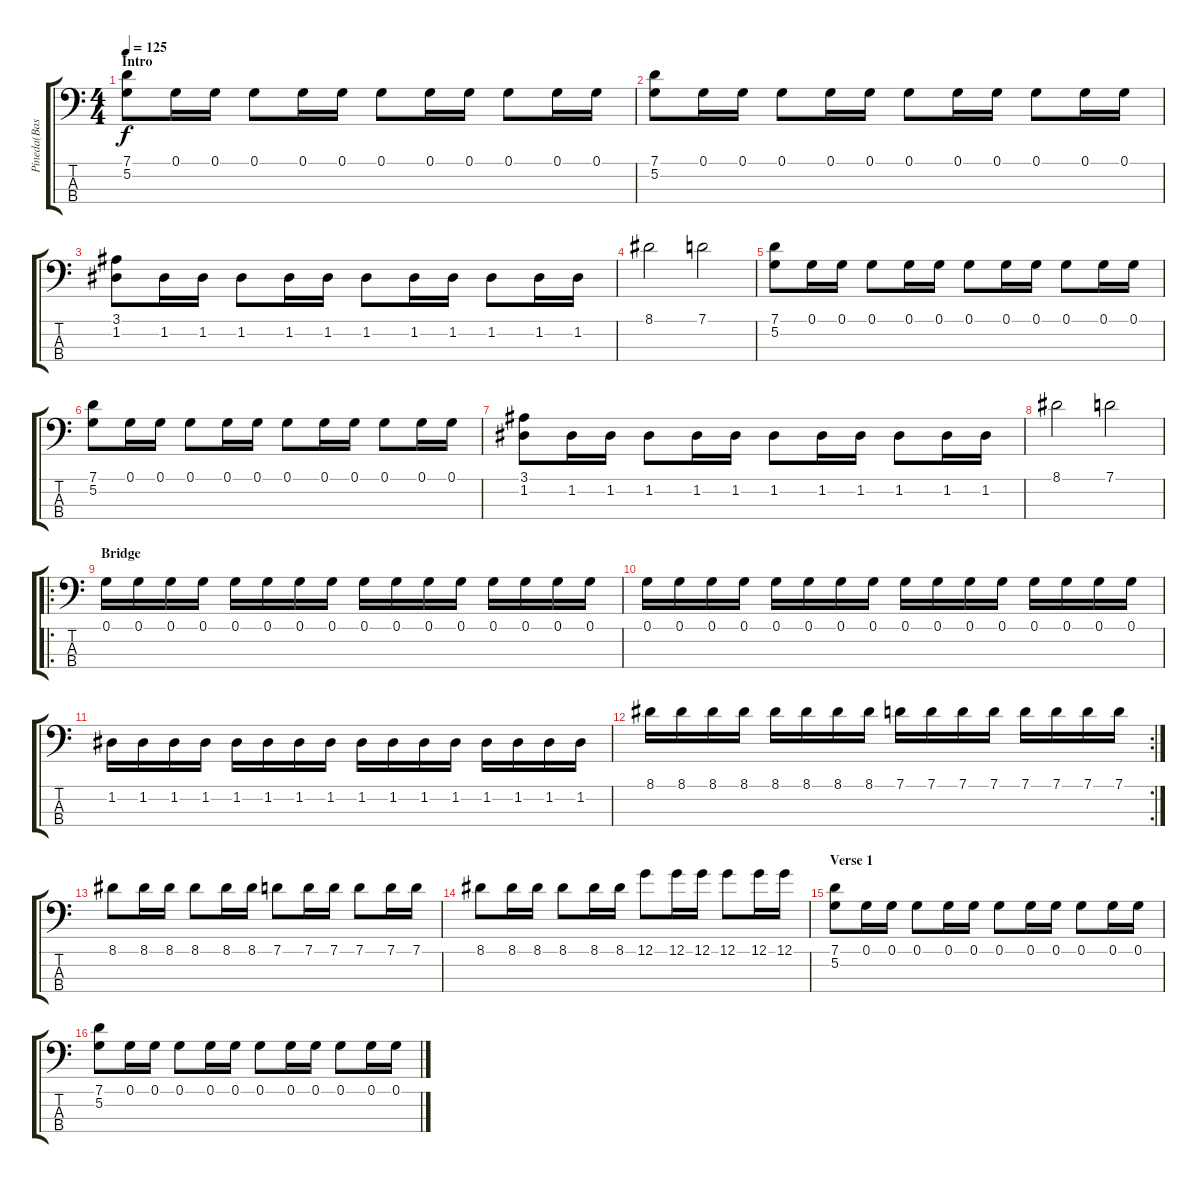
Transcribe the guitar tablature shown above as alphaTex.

\track ("Pineda(Bass)" "Pineda(Bas") {instrument electricbassfinger}
\staff {score tabs}
\tuning (G2 D2 A1 E1) {hide}
\ts (4 4)
\section ("" "Intro")
\tempo 125
\clef f4
\ks c
(7.1 5.2).8{dy f instrument electricbassfinger} 0.1.16 0.1.16 0.1.8 0.1.16 0.1.16 0.1.8 0.1.16 0.1.16 0.1.8 0.1.16 0.1.16 |
(7.1 5.2).8 0.1.16 0.1.16 0.1.8 0.1.16 0.1.16 0.1.8 0.1.16 0.1.16 0.1.8 0.1.16 0.1.16 |
(3.1 1.2).8 1.2.16 1.2.16 1.2.8 1.2.16 1.2.16 1.2.8 1.2.16 1.2.16 1.2.8 1.2.16 1.2.16 |
8.1.2 7.1.2 |
(7.1 5.2).8 0.1.16 0.1.16 0.1.8 0.1.16 0.1.16 0.1.8 0.1.16 0.1.16 0.1.8 0.1.16 0.1.16 |
(7.1 5.2).8 0.1.16 0.1.16 0.1.8 0.1.16 0.1.16 0.1.8 0.1.16 0.1.16 0.1.8 0.1.16 0.1.16 |
(3.1 1.2).8 1.2.16 1.2.16 1.2.8 1.2.16 1.2.16 1.2.8 1.2.16 1.2.16 1.2.8 1.2.16 1.2.16 |
8.1.2 7.1.2 |
\ro
\section ("" "Bridge")
0.1.16 0.1.16 0.1.16 0.1.16 0.1.16 0.1.16 0.1.16 0.1.16 0.1.16 0.1.16 0.1.16 0.1.16 0.1.16 0.1.16 0.1.16 0.1.16 |
0.1.16 0.1.16 0.1.16 0.1.16 0.1.16 0.1.16 0.1.16 0.1.16 0.1.16 0.1.16 0.1.16 0.1.16 0.1.16 0.1.16 0.1.16 0.1.16 |
1.2.16 1.2.16 1.2.16 1.2.16 1.2.16 1.2.16 1.2.16 1.2.16 1.2.16 1.2.16 1.2.16 1.2.16 1.2.16 1.2.16 1.2.16 1.2.16 |
\rc 2
8.1.16 8.1.16 8.1.16 8.1.16 8.1.16 8.1.16 8.1.16 8.1.16 7.1.16 7.1.16 7.1.16 7.1.16 7.1.16 7.1.16 7.1.16 7.1.16 |
8.1.8 8.1.16 8.1.16 8.1.8 8.1.16 8.1.16 7.1.8 7.1.16 7.1.16 7.1.8 7.1.16 7.1.16 |
8.1.8 8.1.16 8.1.16 8.1.8 8.1.16 8.1.16 12.1.8 12.1.16 12.1.16 12.1.8 12.1.16 12.1.16 |
\section ("" "Verse 1")
(7.1 5.2).8 0.1.16 0.1.16 0.1.8 0.1.16 0.1.16 0.1.8 0.1.16 0.1.16 0.1.8 0.1.16 0.1.16 |
(7.1 5.2).8 0.1.16 0.1.16 0.1.8 0.1.16 0.1.16 0.1.8 0.1.16 0.1.16 0.1.8 0.1.16 0.1.16
